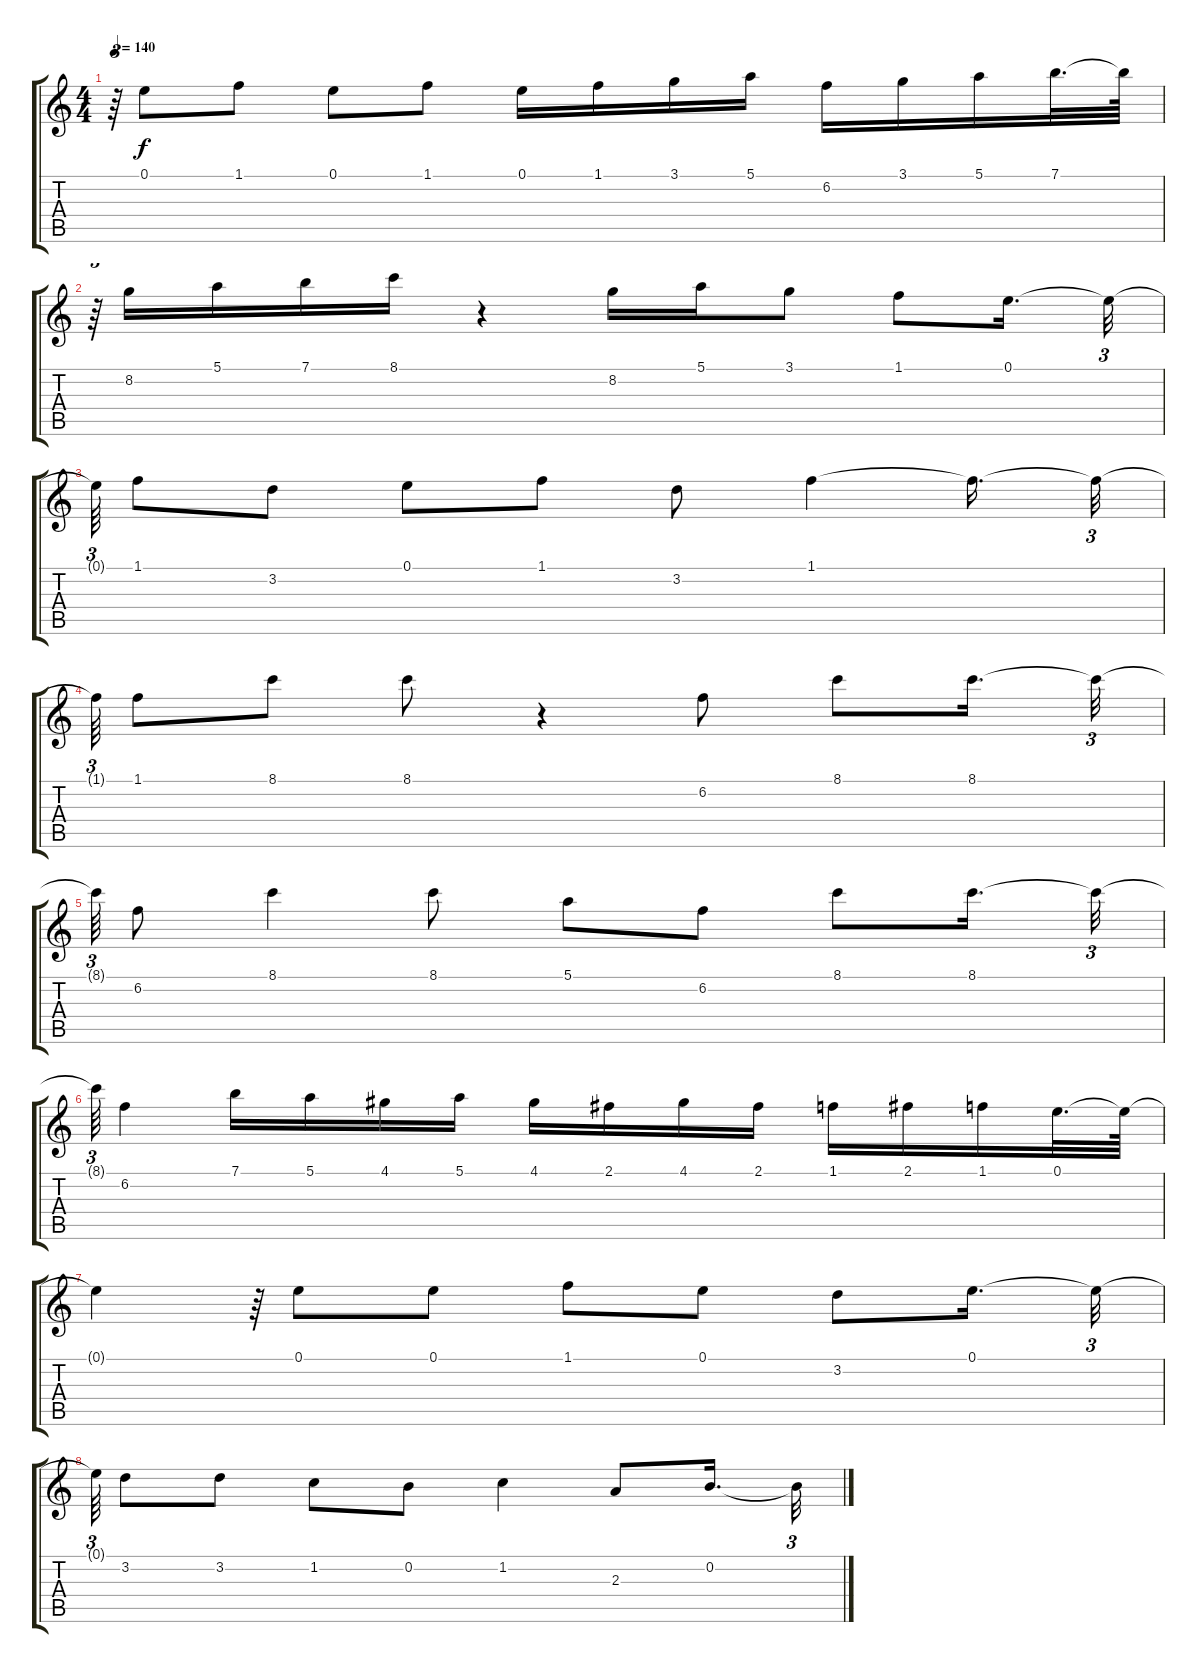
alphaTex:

\track "" {instrument acousticguitarnylon}
\staff {score tabs}
\tuning (E4 B3 G3 D3 A2 E2) {hide}
\ts (4 4)
\tempo 140
\clef g2
\ks c
r.64{tu (3 2) dy f} 0.1.8 1.1.8 0.1.8 1.1.8 0.1.16 1.1.16 3.1.16 5.1.16 6.2.16 3.1.16 5.1.16 7.1.32{d} 7.1{t}.64 |
r.64{tu (3 2)} 8.2.16 5.1.16 7.1.16 8.1.16 r.4 8.2.16 5.1.16 3.1.8 1.1.8 0.1.16{d} 0.1{t}.32{tu (3 2)} |
0.1{t}.64{tu (3 2)} 1.1.8 3.2.8 0.1.8 1.1.8 3.2.8 1.1.4 1.1{t}.16{d} 1.1{t}.32{tu (3 2)} |
1.1{t}.64{tu (3 2)} 1.1.8 8.1.8 8.1.8 r.4 6.2.8 8.1.8 8.1.16{d} 8.1{t}.32{tu (3 2)} |
8.1{t}.64{tu (3 2)} 6.2.8 8.1.4 8.1.8 5.1.8 6.2.8 8.1.8 8.1.16{d} 8.1{t}.32{tu (3 2)} |
8.1{t}.64{tu (3 2)} 6.2.4 7.1.16 5.1.16 4.1.16 5.1.16 4.1.16 2.1.16 4.1.16 2.1.16 1.1.16 2.1.16 1.1.16 0.1.32{d} 0.1{t}.64 |
0.1{t}.4 r.64{tu (3 2)} 0.1.8 0.1.8 1.1.8 0.1.8 3.2.8 0.1.16{d} 0.1{t}.32{tu (3 2)} |
0.1{t}.64{tu (3 2)} 3.2.8 3.2.8 1.2.8 0.2.8 1.2.4 2.3.8 0.2.16{d} 0.2{t}.32{tu (3 2)}
